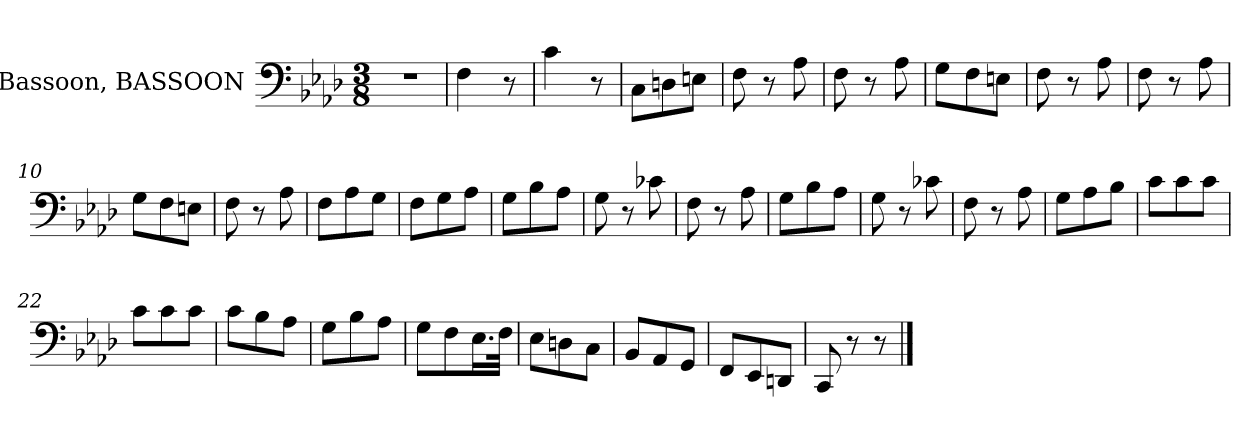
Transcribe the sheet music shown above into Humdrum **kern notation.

**kern
*part1
*staff1
*I"Bassoon, BASSOON
*I'Bsn.
*clefF4
*k[b-e-a-d-]
*M3/8
*MM166
=1
4.r
=2
4F\
8r
=3
4c\
8r
=4
8C\L
8Dn\
8En\J
=5
8F\
8r
8A-\
=6
8F\
8r
8A-\
=7
8G\L
8F\
8En\J
=8
8F\
8r
8A-\
=9
8F\
8r
8A-\
=10
8G\L
8F\
8En\J
=11
8F\
8r
8A-\
!!LO:LB:g=z
=12
8F\L
8A-\
8G\J
=13
8F\L
8G\
8A-\J
=14
8G\L
8B-\
8A-\J
=15
8G\
8r
8c-X\
=16
8F\
8r
8A-\
=17
8G\L
8B-\
8A-\J
=18
8G\
8r
8c-X\
=19
8F\
8r
8A-\
=20
8G\L
8A-\
8B-\J
=21
8c\L
8c\
8c\J
=22
8c\L
8c\
8c\J
=23
8c\L
8B-\
8A-\J
!!LO:LB:g=z
=24
8G\L
8B-\
8A-\J
=25
8G\L
8F\
16.E-\L
32F\JJk
=26
8E-\L
8Dn\
8C\J
=27
8BB-/L
8AA-/
8GG/J
=28
8FF/L
8EE-/
8DDn/J
=29
8CC/
8r
8r
==
*-
